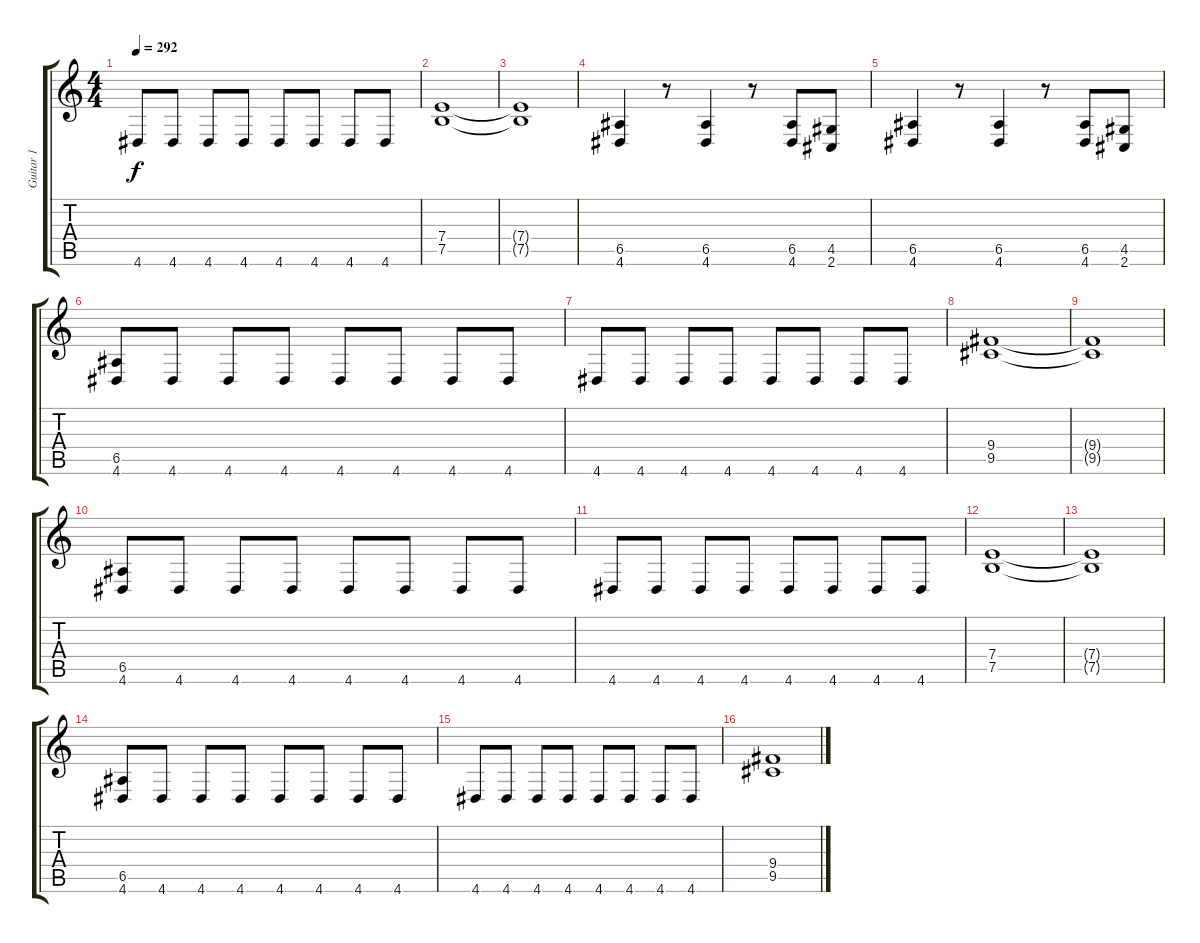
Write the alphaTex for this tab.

\track ("Guitar 1" "Guitar 1") {instrument distortionguitar}
\staff {score tabs}
\tuning (B3 Gb3 D3 A2 E2 B1) {hide}
\ts (4 4)
\tempo 292
\clef g2
\ks c
4.6.8{dy f} 4.6.8 4.6.8 4.6.8 4.6.8 4.6.8 4.6.8 4.6.8 |
(7.4 7.5).1 |
(7.4{t} 7.5{t}).1 |
(6.5 4.6).4 r.8 (6.5 4.6).4 r.8 (6.5 4.6).8 (4.5 2.6).8 |
(6.5 4.6).4 r.8 (6.5 4.6).4 r.8 (6.5 4.6).8 (4.5 2.6).8 |
(6.5 4.6).8 4.6.8 4.6.8 4.6.8 4.6.8 4.6.8 4.6.8 4.6.8 |
4.6.8 4.6.8 4.6.8 4.6.8 4.6.8 4.6.8 4.6.8 4.6.8 |
(9.4 9.5).1 |
(9.4{t} 9.5{t}).1 |
(6.5 4.6).8 4.6.8 4.6.8 4.6.8 4.6.8 4.6.8 4.6.8 4.6.8 |
4.6.8 4.6.8 4.6.8 4.6.8 4.6.8 4.6.8 4.6.8 4.6.8 |
(7.4 7.5).1 |
(7.4{t} 7.5{t}).1 |
(6.5 4.6).8 4.6.8 4.6.8 4.6.8 4.6.8 4.6.8 4.6.8 4.6.8 |
4.6.8 4.6.8 4.6.8 4.6.8 4.6.8 4.6.8 4.6.8 4.6.8 |
(9.4 9.5).1
